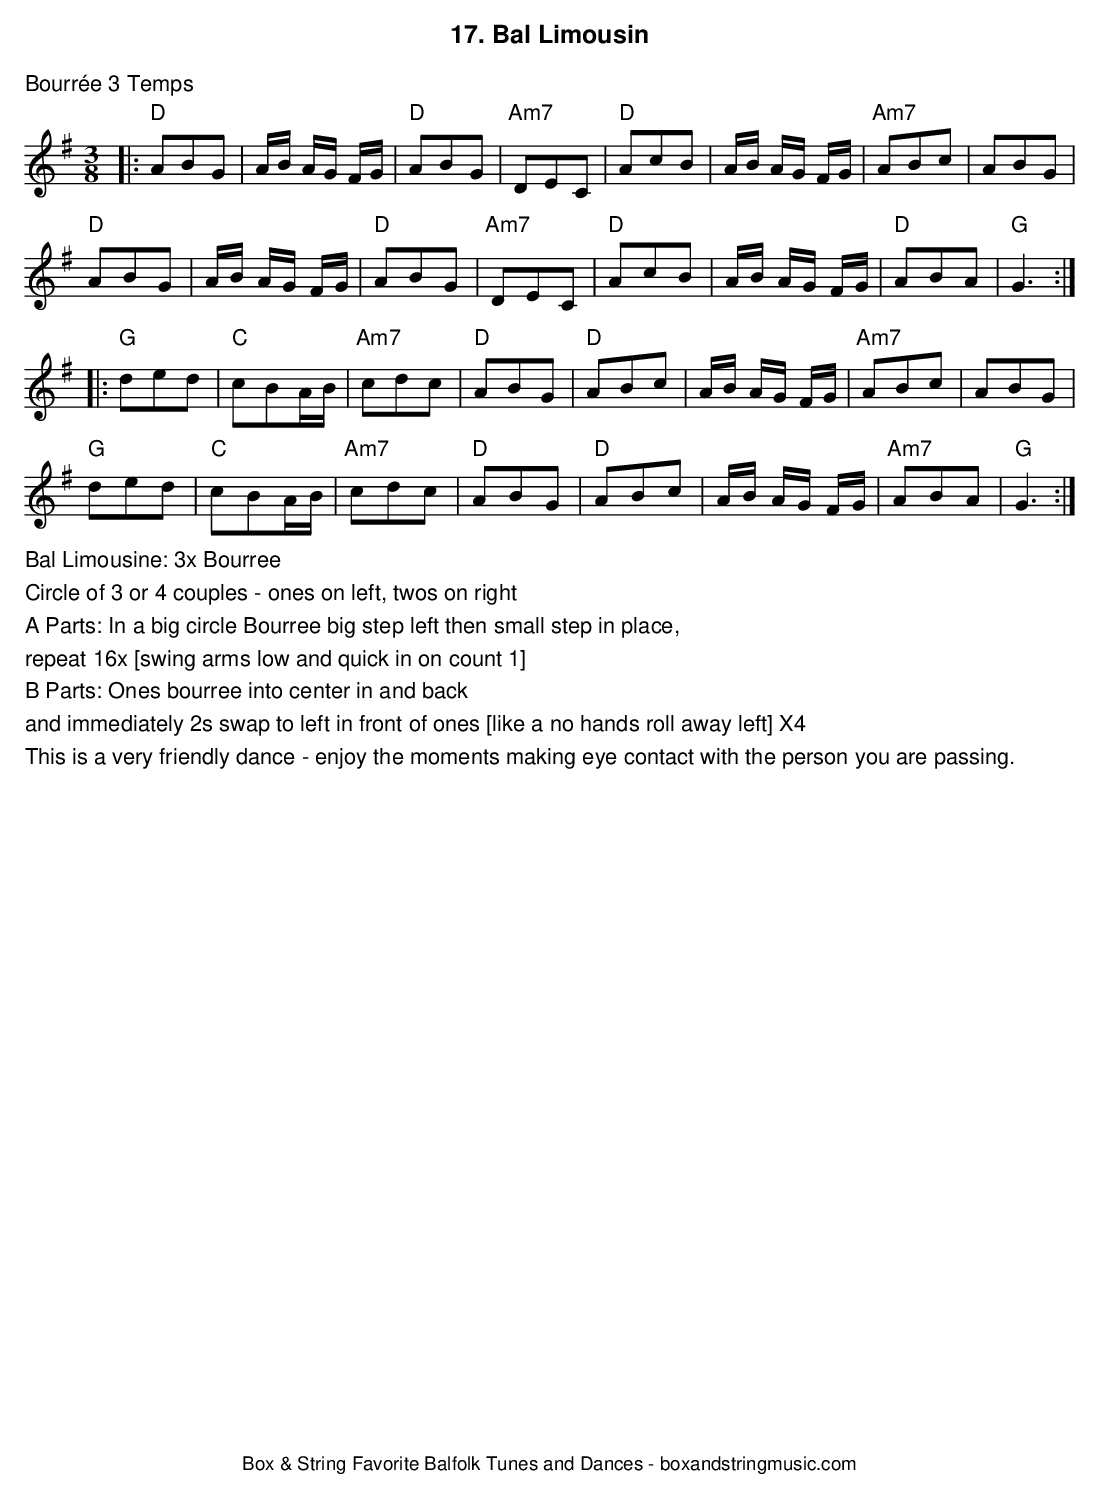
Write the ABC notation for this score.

X:1
T:17. Bal Limousin
M:3/8
L:1/8
K:G
%%text Bourrée 3 Temps
|:"D"ABG|A/B/ A/G/ F/G/|"D"ABG|"Am7"DEC|"D"AcB|A/B/ A/G/ F/G/|"Am7"ABc|ABG|
"D"ABG|A/B/ A/G/ F/G/|"D"ABG|"Am7"DEC|"D"AcB|A/B/ A/G/ F/G/|"D"ABA|"G"G3:|
|:"G"ded|"C"cBA/B/|"Am7"cdc|"D"ABG|"D"ABc|A/B/ A/G/ F/G/|"Am7"ABc|ABG|
"G"ded|"C"cBA/B/|"Am7"cdc|"D"ABG|"D"ABc|A/B/ A/G/ F/G/|"Am7"ABA|"G"G3:|
